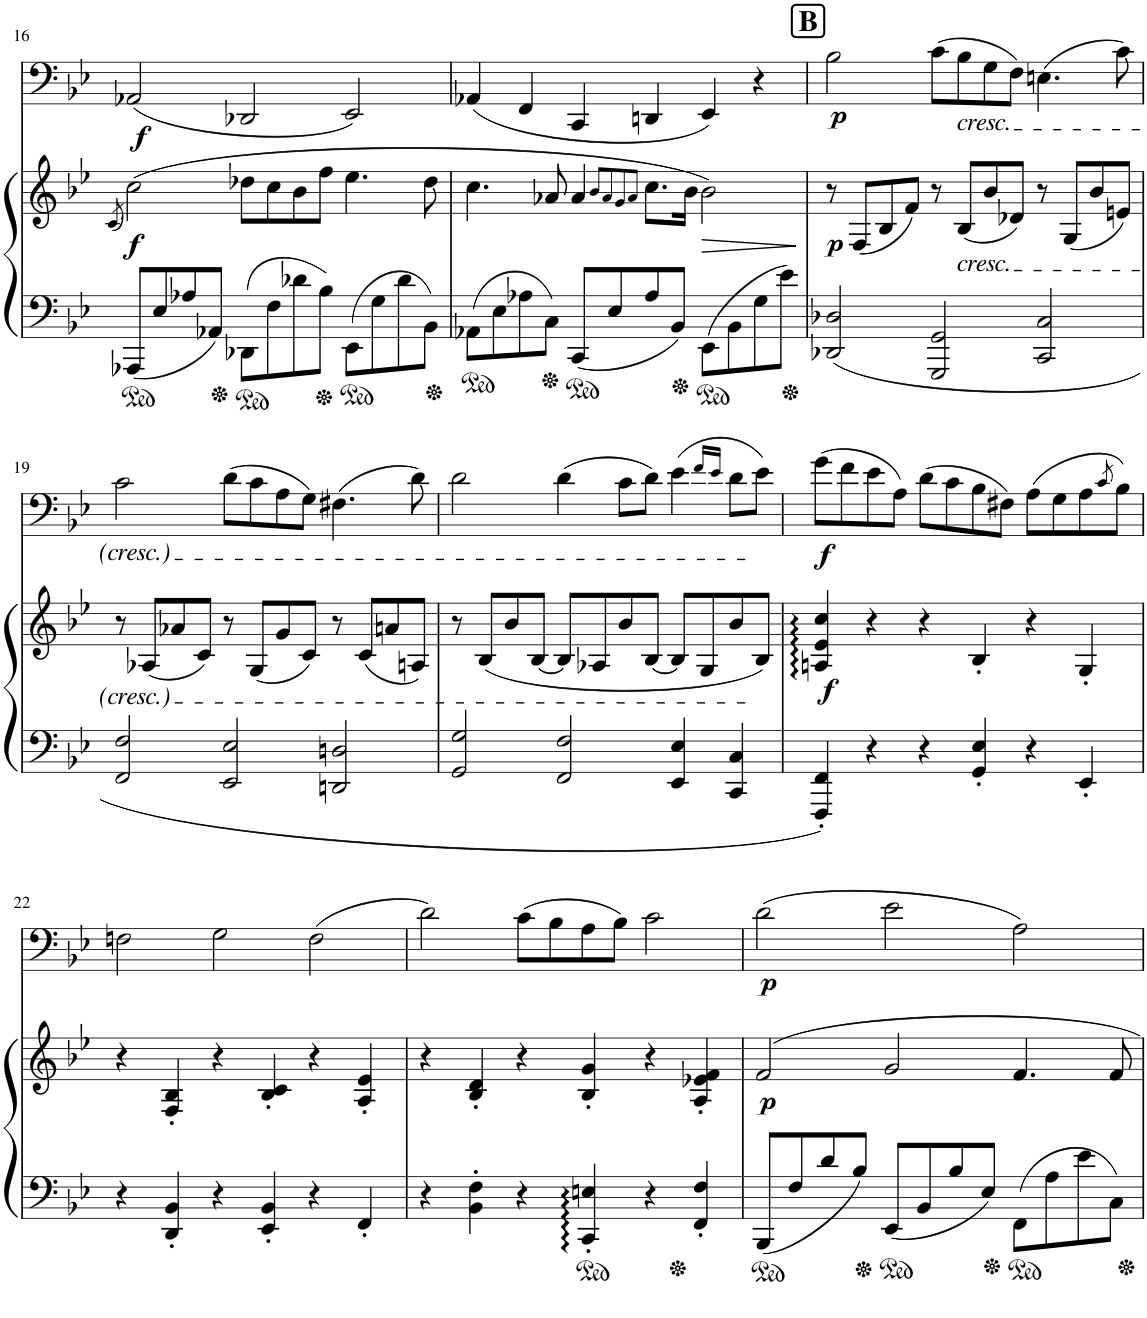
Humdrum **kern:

**kern	**kern	**dynam	**kern	**dynam
*part2	*part2	*part2	*part1	*part1
*staff3	*staff2	*staff2/3	*staff1	*staff1
*I"Piano	*	*	*I"Cello	*
*I'Pno	*	*	*	*
!!LO:PB:g=z
*clefF4	*clefG2	*	*clefF4	*
*k[b-e-]	*k[b-e-]	*	*k[b-e-]	*
*M3/2	*M3/2	*	*M3/2	*
=16	=16	=16	=16	=16
.	(8qc/	.	.	.
!	!	!LO:DY:b	!	!LO:DY:b
8AAA-X/L	(2cc\)	f	(2AA-X/	f
8E-/	.	.	.	.
8A-X/	.	.	.	.
8AA-X/J	.	.	.	.
8DD-X\L	8dd-X\L	.	2DD-X/	.
8F\	8cc\	.	.	.
8d-X\	8b-\	.	.	.
8B-\J	8ff\J	.	.	.
8EE-\L	4.ee-\	.	2EE-/)	.
8G\	.	.	.	.
8d-\	.	.	.	.
8BB-\J	8dd-\	.	.	.
=17	=17	=17	=17	=17
8AA-X\L	4.cc\	.	(4AA-X/	.
8E-\	.	.	.	.
8A-X\	.	.	4FF/	.
8C\J	8a-X/	.	.	.
8CC/L	4a-/	.	4CC/	.
8E-/	.	.	.	.
.	8qb-/L	.	.	.
.	8qa-/	.	.	.
.	8qg/	.	.	.
.	8qa-/J	.	.	.
8A-/	8.cc\L	.	4DDn/	.
8BB-/J	.	.	.	.
.	16b-\Jk	.	.	.
!	!	!LO:HP:b	!	!
8EE-\L	2b-\)	>	4EE-/)	.
8BB-\	.	.	.	.
8G\	.	.	4r	.
8e-\J	.	.	.	.
.	.	]	.	.
!!LO:REH:place=s1:a:B:cj:fs=14:t=B
=18	=18	=18	=18	=18
!	!	!LO:DY:b	!	!LO:DY:b
2DD-X/ 2D-X/	8r	p	2B-\	p
.	(8F/L	.	.	.
.	8B-/	.	.	.
.	8f/J)	.	.	.
2GGG/ 2GG/	8r	.	(8c\L	.
!	!	!	!LO:TX:b:i:t=cresc.	!
!	!LO:TX:b:i:t=cresc.	!	!	!
.	(8B-/L	.	8B-\	.
.	8b-/	.	8G\	.
.	8d-X/J)	.	8F\J)	.
2CC/ 2C/	8r	.	(4.En\	.
.	(8G/L	.	.	.
.	8b-/	.	.	.
.	8en/J)	.	8c\)	.
!!LO:LB:g=z
=19	=19	=19	=19	=19
2FF/ 2F/	8r	.	2c\	.
.	(8A-X/L	.	.	.
.	8a-X/	.	.	.
.	8c/J)	.	.	.
2EE-/ 2E-/	8r	.	(8d\L	.
.	(8G/L	.	8c\	.
.	8g/	.	8A\	.
.	8c/J)	.	8G\J)	.
2DDn/ 2Dn/	8r	.	(4.F#X\	.
.	(8c/L	.	.	.
.	8an/	.	.	.
.	8An/J)	.	8d\)	.
=20	=20	=20	=20	=20
2GG/ 2G/	8r	.	2d\	.
.	(8B-/L	.	.	.
.	8b-/	.	.	.
.	[8B-/J	.	.	.
2FF/ 2F/	8B-/L]	.	(4d\	.
.	8A-X/	.	.	.
.	8b-/	.	8c\L	.
.	[8B-/J	.	8d\J)	.
4EE-/ 4E-/	8B-/L]	.	(4e-\	.
.	8G/	.	.	.
.	.	.	16qf/LL	.
.	.	.	16qe-/JJ	.
4CC/ 4C/	8b-/	.	8d\L	.
.	8B-/J)	.	8e-\J)	.
=21	=21	=21	=21	=21
!	!	!LO:DY:b	!	!LO:DY:b
4FFF/' 4FF/'	4An/:: 4e-/:: 4cc/::	f	(8g\L	f
.	.	.	8f\	.
4r	4r	.	8e-\	.
.	.	.	8A\J)	.
4r	4r	.	(8d\L	.
.	.	.	8c\	.
4GG/' 4E-/'	4B-'/	.	8B-\	.
.	.	.	8F#X\J)	.
4r	4r	.	(8A\L	.
.	.	.	8G\	.
4EE-'/	4G'/	.	8A\	.
.	.	.	8qc/	.
.	.	.	8B-\J)	.
!!LO:LB:g=z
=22	=22	=22	=22	=22
4r	4r	.	2Fn\	.
4DD/' 4BB-/'	4F/' 4B-/'	.	.	.
4r	4r	.	2G\	.
4EE-/' 4BB-/'	4B-/' 4c/'	.	.	.
4r	4r	.	(2F\	.
4FF'/	4A/' 4e-/'	.	.	.
=23	=23	=23	=23	=23
4r	4r	.	2d\)	.
4BB-\' 4F\'	4B-/' 4d/'	.	.	.
4r	4r	.	(8c\L	.
.	.	.	8B-\	.
4CC/::' 4En/::'	4B-/' 4g/'	.	8A\	.
.	.	.	8B-\J)	.
4r	4r	.	2c\	.
4FF/' 4F/'	4A/' 4e-X/' 4f/'	.	.	.
=24	=24	=24	=24	=24
!	!	!LO:DY:b	!	!LO:DY:b
8BBB-/L	2f/	p	(2d\	p
8F/	.	.	.	.
8d/	.	.	.	.
8B-/J	.	.	.	.
8EE-/L	2g/	.	2e-\	.
8BB-/	.	.	.	.
8B-/	.	.	.	.
8E-/J	.	.	.	.
8FF\L	4.f/	.	2A\)	.
8A\	.	.	.	.
8e-\	.	.	.	.
8C\J	8f/	.	.	.
=	=	=	=	=
*-	*-	*-	*-	*-
